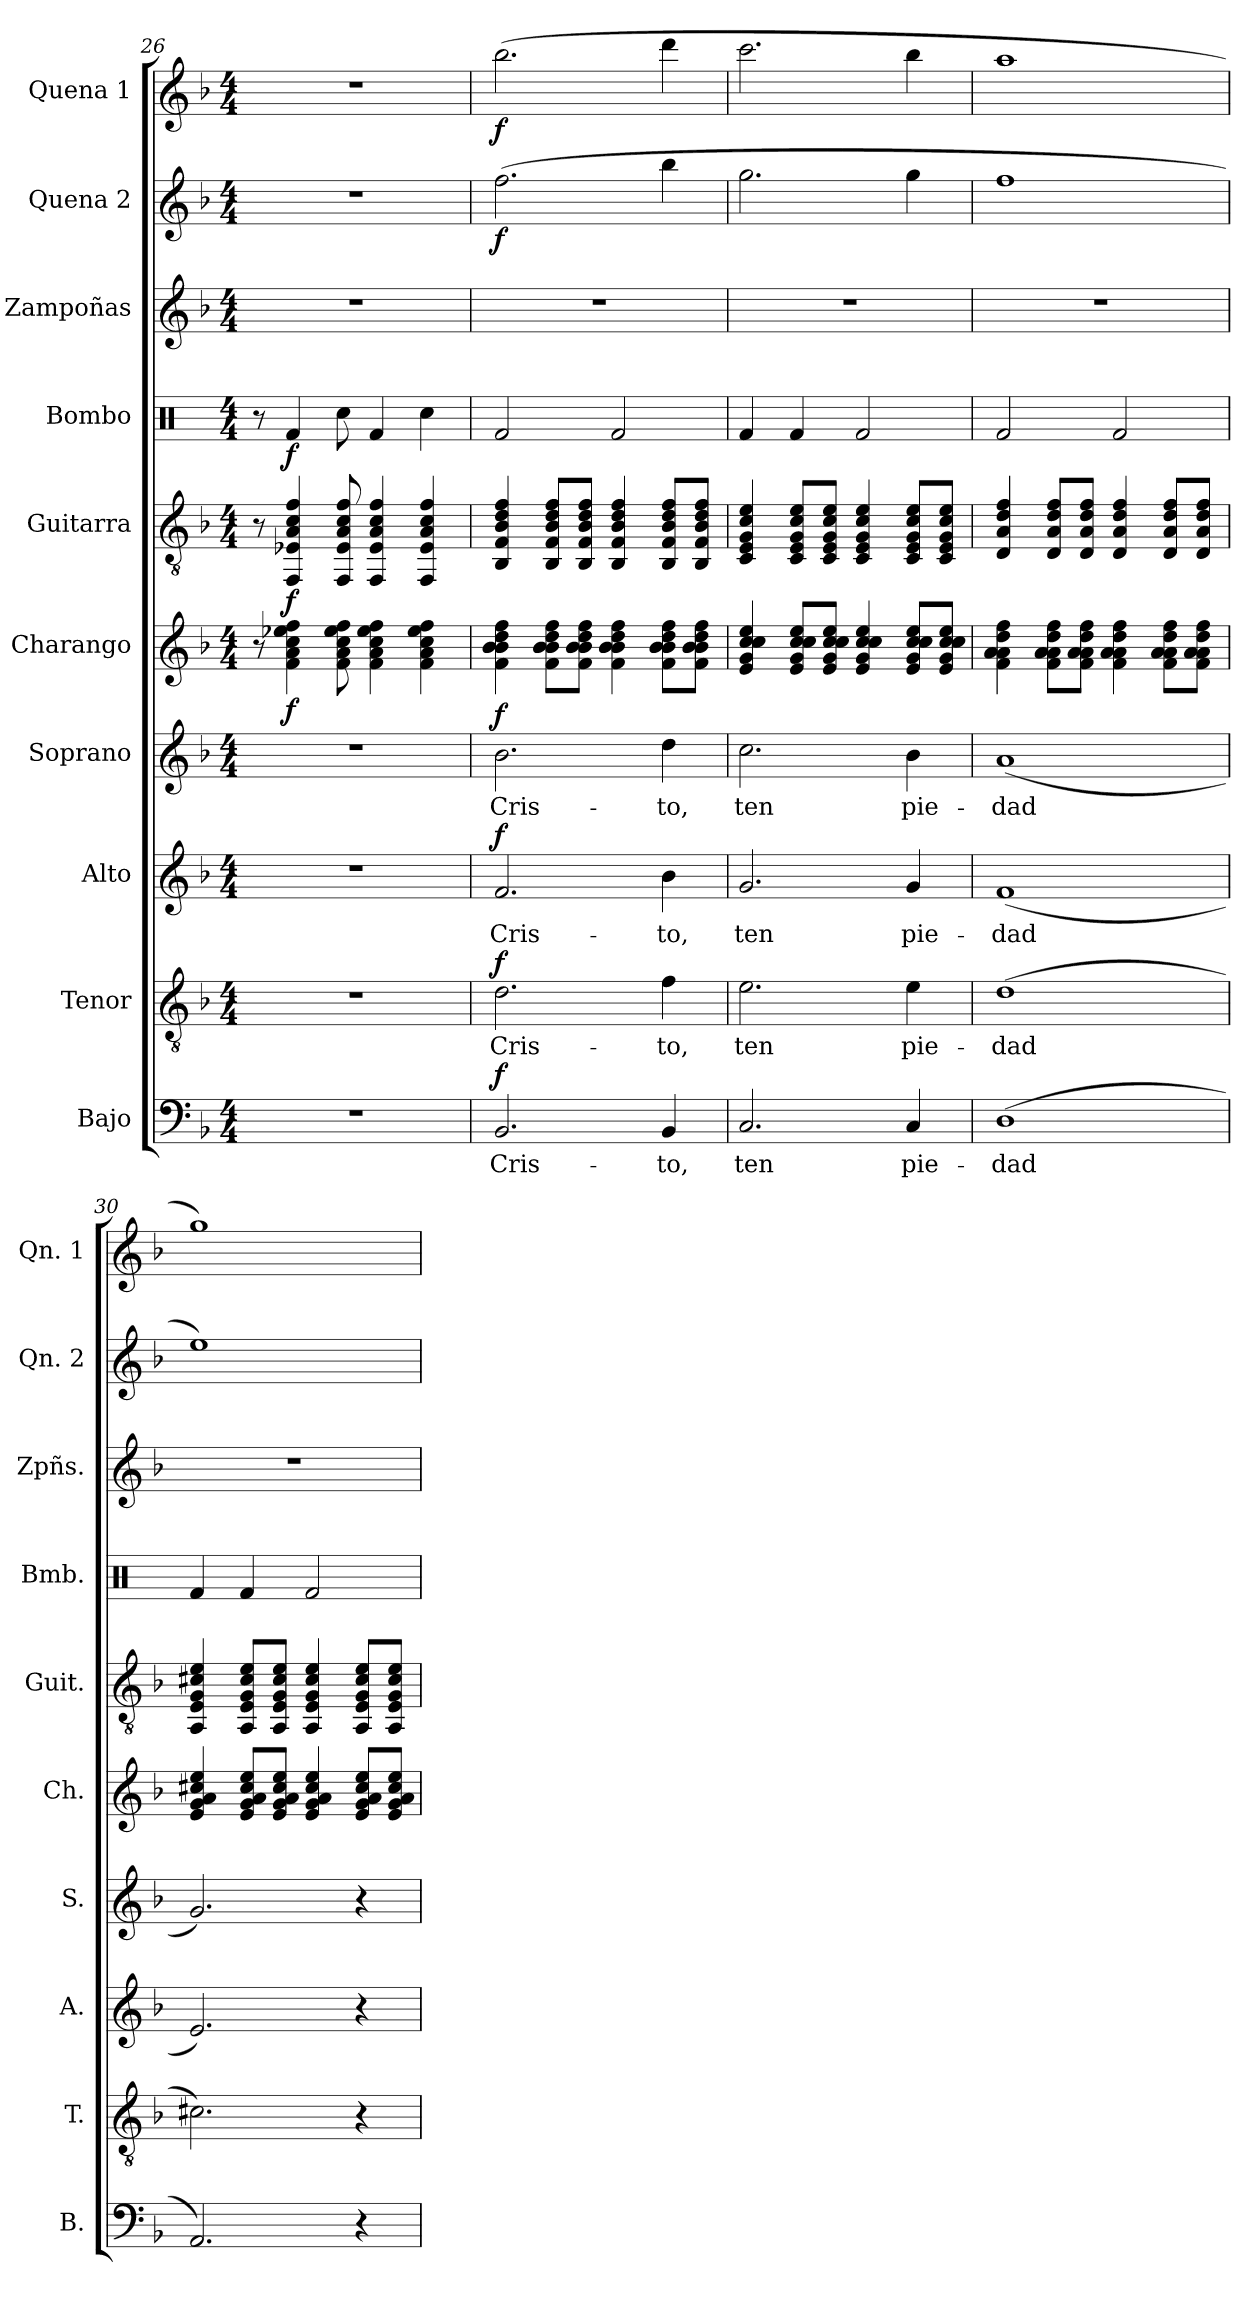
**kern	**text	**dynam	**kern	**text	**dynam	**kern	**text	**dynam	**kern	**text	**dynam	**kern	**dynam	**kern	**dynam	**kern	**dynam	**kern	**kern	**dynam	**kern	**dynam
*part10	*part10	*part10	*part9	*part9	*part9	*part8	*part8	*part8	*part7	*part7	*part7	*part6	*part6	*part5	*part5	*part4	*part4	*part3	*part2	*part2	*part1	*part1
*staff10	*staff10	*staff10	*staff9	*staff9	*staff9	*staff8	*staff8	*staff8	*staff7	*staff7	*staff7	*staff6	*staff6	*staff5	*staff5	*staff4	*staff4	*staff3	*staff2	*staff2	*staff1	*staff1
*I"Bajo	*	*	*I"Tenor	*	*	*I"Alto	*	*	*I"Soprano	*	*	*I"Charango	*	*I"Guitarra	*	*I"Bombo	*	*I"Zampoñas	*I"Quena 2	*	*I"Quena 1	*
*I'B.	*	*	*I'T.	*	*	*I'A.	*	*	*I'S.	*	*	*I'Ch.	*	*I'Guit.	*	*I'Bmb.	*	*I'Zpñs.	*I'Qn. 2	*	*I'Qn. 1	*
*clefF4	*	*	*clefGv2	*	*	*clefG2	*	*	*clefG2	*	*	*clefG2	*	*clefGv2	*	*clefX	*	*clefG2	*clefG2	*	*clefG2	*
*k[b-]	*	*	*k[b-]	*	*	*k[b-]	*	*	*k[b-]	*	*	*k[b-]	*	*k[b-]	*	*k[]	*	*k[b-]	*k[b-]	*	*k[b-]	*
*M4/4	*	*	*M4/4	*	*	*M4/4	*	*	*M4/4	*	*	*M4/4	*	*M4/4	*	*M4/4	*	*M4/4	*M4/4	*	*M4/4	*
=26	=26	=26	=26	=26	=26	=26	=26	=26	=26	=26	=26	=26	=26	=26	=26	=26	=26	=26	=26	=26	=26	=26
1r	.	.	1r	.	.	1r	.	.	1r	.	.	8r	.	8r	.	8r	.	1r	1r	.	1r	.
!	!	!	!	!	!	!	!	!	!	!	!	!	!LO:DY:b	!	!LO:DY:b	!	!LO:DY:b	!	!	!	!	!
.	.	.	.	.	.	.	.	.	.	.	.	4f\ 4a\ 4cc\ 4ee-X\ 4ff\	f	4FF/ 4E-X/ 4A/ 4c/ 4f/	f	4Rf/	f	.	.	.	.	.
.	.	.	.	.	.	.	.	.	.	.	.	8f\ 8a\ 8cc\ 8ee-\ 8ff\	.	8FF/ 8E-/ 8A/ 8c/ 8f/	.	8Rcc\	.	.	.	.	.	.
.	.	.	.	.	.	.	.	.	.	.	.	4f\ 4a\ 4cc\ 4ee-\ 4ff\	.	4FF/ 4E-/ 4A/ 4c/ 4f/	.	4Rf/	.	.	.	.	.	.
.	.	.	.	.	.	.	.	.	.	.	.	4f\ 4a\ 4cc\ 4ee-\ 4ff\	.	4FF/ 4E-/ 4A/ 4c/ 4f/	.	4Rcc\	.	.	.	.	.	.
=27	=27	=27	=27	=27	=27	=27	=27	=27	=27	=27	=27	=27	=27	=27	=27	=27	=27	=27	=27	=27	=27	=27
!	!	!LO:DY:a	!	!	!LO:DY:a	!	!	!LO:DY:a	!	!	!LO:DY:a	!	!	!	!	!	!	!	!	!LO:DY:b	!	!LO:DY:b
2.BB-/	Cris-	f	2.d\	Cris-	f	2.f/	Cris-	f	2.b-\	Cris-	f	4f\ 4b-\ 4b-\ 4dd\ 4ff\	.	4BB-/ 4F/ 4B-/ 4d/ 4f/	.	2Rf/	.	1r	(2.ff\	f	(2.bb-\	f
.	.	.	.	.	.	.	.	.	.	.	.	8f\ 8b-\ 8b-\ 8dd\ 8ff\L	.	8BB-/ 8F/ 8B-/ 8d/ 8f/L	.	.	.	.	.	.	.	.
.	.	.	.	.	.	.	.	.	.	.	.	8f\ 8b-\ 8b-\ 8dd\ 8ff\J	.	8BB-/ 8F/ 8B-/ 8d/ 8f/J	.	.	.	.	.	.	.	.
.	.	.	.	.	.	.	.	.	.	.	.	4f\ 4b-\ 4b-\ 4dd\ 4ff\	.	4BB-/ 4F/ 4B-/ 4d/ 4f/	.	2Rf/	.	.	.	.	.	.
4BB-/	-to,	.	4f\	-to,	.	4b-\	-to,	.	4dd\	-to,	.	8f\ 8b-\ 8b-\ 8dd\ 8ff\L	.	8BB-/ 8F/ 8B-/ 8d/ 8f/L	.	.	.	.	4bb-\	.	4ddd\	.
.	.	.	.	.	.	.	.	.	.	.	.	8f\ 8b-\ 8b-\ 8dd\ 8ff\J	.	8BB-/ 8F/ 8B-/ 8d/ 8f/J	.	.	.	.	.	.	.	.
=28	=28	=28	=28	=28	=28	=28	=28	=28	=28	=28	=28	=28	=28	=28	=28	=28	=28	=28	=28	=28	=28	=28
2.C/	ten	.	2.e\	ten	.	2.g/	ten	.	2.cc\	ten	.	4e/ 4g/ 4cc/ 4cc/ 4ee/	.	4C/ 4E/ 4G/ 4c/ 4e/	.	4Rf/	.	1r	2.gg\	.	2.ccc\	.
.	.	.	.	.	.	.	.	.	.	.	.	8e/ 8g/ 8cc/ 8cc/ 8ee/L	.	8C/ 8E/ 8G/ 8c/ 8e/L	.	4Rf/	.	.	.	.	.	.
.	.	.	.	.	.	.	.	.	.	.	.	8e/ 8g/ 8cc/ 8cc/ 8ee/J	.	8C/ 8E/ 8G/ 8c/ 8e/J	.	.	.	.	.	.	.	.
.	.	.	.	.	.	.	.	.	.	.	.	4e/ 4g/ 4cc/ 4cc/ 4ee/	.	4C/ 4E/ 4G/ 4c/ 4e/	.	2Rf/	.	.	.	.	.	.
4C/	pie-	.	4e\	pie-	.	4g/	pie-	.	4b-\	pie-	.	8e/ 8g/ 8cc/ 8cc/ 8ee/L	.	8C/ 8E/ 8G/ 8c/ 8e/L	.	.	.	.	4gg\	.	4bb-\	.
.	.	.	.	.	.	.	.	.	.	.	.	8e/ 8g/ 8cc/ 8cc/ 8ee/J	.	8C/ 8E/ 8G/ 8c/ 8e/J	.	.	.	.	.	.	.	.
=29	=29	=29	=29	=29	=29	=29	=29	=29	=29	=29	=29	=29	=29	=29	=29	=29	=29	=29	=29	=29	=29	=29
(1D	-dad	.	(1d	-dad	.	(1f	-dad	.	(1a	-dad	.	4f\ 4a\ 4a\ 4dd\ 4ff\	.	4D/ 4A/ 4d/ 4f/	.	2Rf/	.	1r	1ff	.	1aa	.
.	.	.	.	.	.	.	.	.	.	.	.	8f\ 8a\ 8a\ 8dd\ 8ff\L	.	8D/ 8A/ 8d/ 8f/L	.	.	.	.	.	.	.	.
.	.	.	.	.	.	.	.	.	.	.	.	8f\ 8a\ 8a\ 8dd\ 8ff\J	.	8D/ 8A/ 8d/ 8f/J	.	.	.	.	.	.	.	.
.	.	.	.	.	.	.	.	.	.	.	.	4f\ 4a\ 4a\ 4dd\ 4ff\	.	4D/ 4A/ 4d/ 4f/	.	2Rf/	.	.	.	.	.	.
.	.	.	.	.	.	.	.	.	.	.	.	8f\ 8a\ 8a\ 8dd\ 8ff\L	.	8D/ 8A/ 8d/ 8f/L	.	.	.	.	.	.	.	.
.	.	.	.	.	.	.	.	.	.	.	.	8f\ 8a\ 8a\ 8dd\ 8ff\J	.	8D/ 8A/ 8d/ 8f/J	.	.	.	.	.	.	.	.
=30	=30	=30	=30	=30	=30	=30	=30	=30	=30	=30	=30	=30	=30	=30	=30	=30	=30	=30	=30	=30	=30	=30
2.AA/)	.	.	2.c#X\)	.	.	2.e/)	.	.	2.g/)	.	.	4e/ 4g/ 4a/ 4cc#X/ 4ee/	.	4AA/ 4E/ 4G/ 4c#X/ 4e/	.	4Rf/	.	1r	1ee)	.	1gg)	.
.	.	.	.	.	.	.	.	.	.	.	.	8e/ 8g/ 8a/ 8cc#/ 8ee/L	.	8AA/ 8E/ 8G/ 8c#/ 8e/L	.	4Rf/	.	.	.	.	.	.
.	.	.	.	.	.	.	.	.	.	.	.	8e/ 8g/ 8a/ 8cc#/ 8ee/J	.	8AA/ 8E/ 8G/ 8c#/ 8e/J	.	.	.	.	.	.	.	.
.	.	.	.	.	.	.	.	.	.	.	.	4e/ 4g/ 4a/ 4cc#/ 4ee/	.	4AA/ 4E/ 4G/ 4c#/ 4e/	.	2Rf/	.	.	.	.	.	.
4r	.	.	4r	.	.	4r	.	.	4r	.	.	8e/ 8g/ 8a/ 8cc#/ 8ee/L	.	8AA/ 8E/ 8G/ 8c#/ 8e/L	.	.	.	.	.	.	.	.
.	.	.	.	.	.	.	.	.	.	.	.	8e/ 8g/ 8a/ 8cc#/ 8ee/J	.	8AA/ 8E/ 8G/ 8c#/ 8e/J	.	.	.	.	.	.	.	.
=	=	=	=	=	=	=	=	=	=	=	=	=	=	=	=	=	=	=	=	=	=	=
*-	*-	*-	*-	*-	*-	*-	*-	*-	*-	*-	*-	*-	*-	*-	*-	*-	*-	*-	*-	*-	*-	*-
